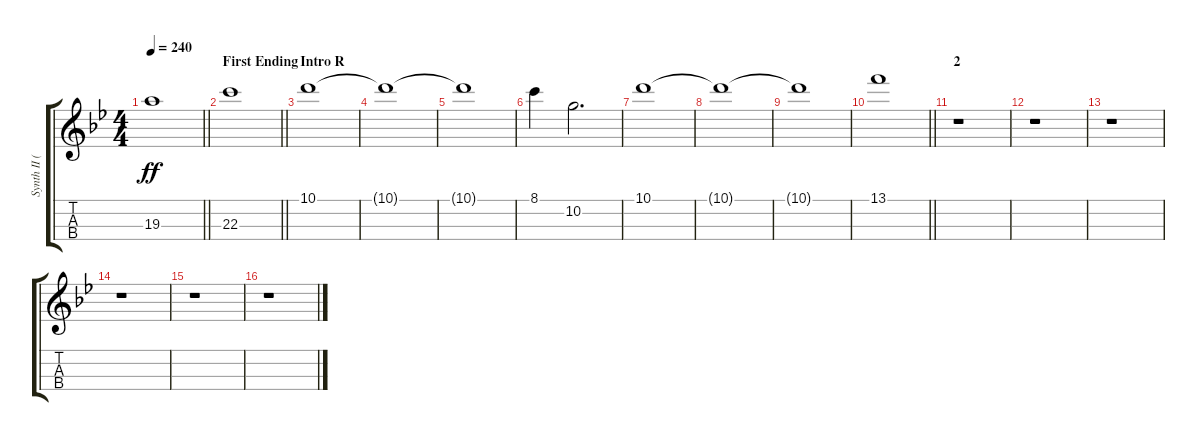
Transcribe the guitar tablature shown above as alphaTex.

\track ("Synth II (Strings)" "Synth II (") {instrument violin}
\staff {score tabs}
\tuning (E5 A4 D4 G3) {hide}
\ts (4 4)
\tempo 240
\clef g2
\barLineRight lightlight
\ks bb
19.3.1{dy ff} |
\section ("" "First Ending")
\barLineRight lightlight
22.3.1 |
\section ("" "Intro R")
10.1.1 |
10.1{t}.1 |
10.1{t}.1 |
8.1.4 10.2.2{d} |
10.1.1 |
10.1{t}.1 |
10.1{t}.1 |
\barLineRight lightlight
13.1.1 |
\section ("" "2")
r.1 |
r.1 |
r.1 |
r.1 |
r.1 |
r.1
